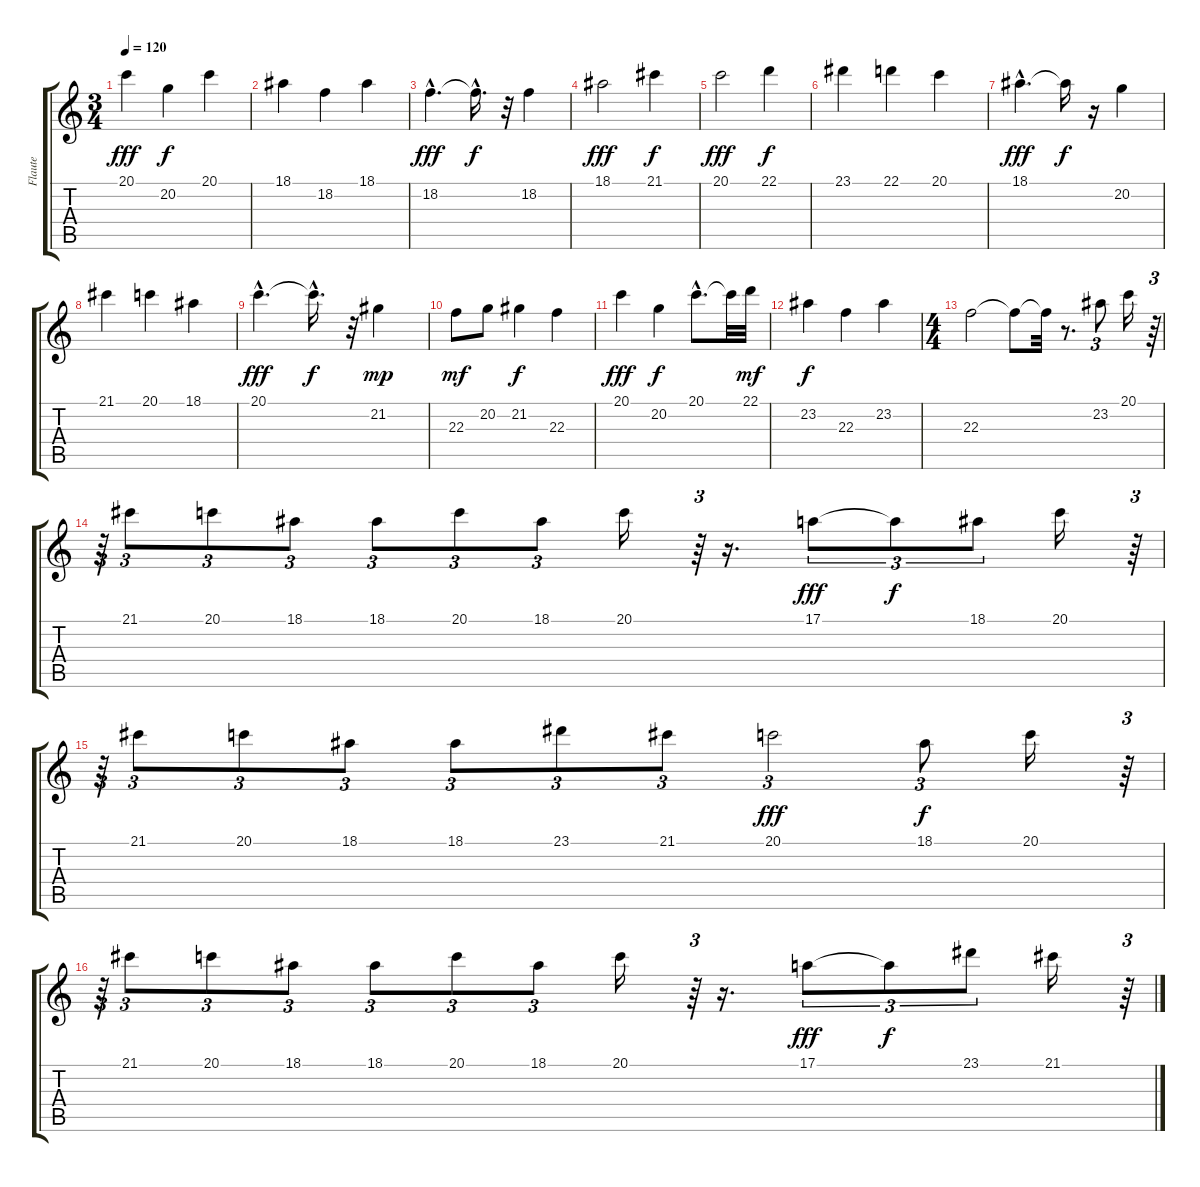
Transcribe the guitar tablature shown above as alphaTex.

\track ("Flaute" "Flaute") {instrument flute}
\staff {score tabs}
\tuning (E4 B3 G3 D3 A2 E2) {hide}
\ts (3 4)
\tempo 120
\clef g2
\ks c
20.1.4{dy fff} 20.2.4{dy f} 20.1.4 |
18.1.4 18.2.4 18.1.4 |
18.2{hac}.4{d dy fff} 18.2{hac t}.16{d dy f} r.32 18.2.4 |
18.1.2{dy fff} 21.1.4{dy f} |
20.1.2{dy fff} 22.1.4{dy f} |
23.1.4 22.1.4 20.1.4 |
18.1{hac}.4{d dy fff} 18.1{t}.16{dy f} r.16 20.2.4 |
21.1.4 20.1.4 18.1.4 |
20.1{hac}.4{d dy fff} 20.1{hac t}.16{d dy f} r.32 21.2.4{dy mp} |
22.3.8{dy mf} 20.2.8 21.2.4{dy f} 22.3.4 |
20.1.4{dy fff} 20.2.4{dy f} 20.1{hac}.8{d} 20.1{t}.32 22.1.32{dy mf} |
23.2.4{dy f} 22.3.4 23.2.4 |
\ts (4 4)
22.3.2 22.3{t}.8 22.3{t}.32 r.8{d} 23.2.8{tu (3 2)} 20.1.16 r.64{tu (3 2)} |
r.64{tu (3 2)} 21.1.8{tu (3 2)} 20.1.8{tu (3 2)} 18.1.8{tu (3 2)} 18.1.8{tu (3 2)} 20.1.8{tu (3 2)} 18.1.8{tu (3 2)} 20.1.16 r.64{tu (3 2)} r.16{d} 17.1.8{tu (3 2) dy fff} 17.1{t}.8{tu (3 2) dy f} 18.1.8{tu (3 2)} 20.1.16 r.64{tu (3 2)} |
r.64{tu (3 2)} 21.1.8{tu (3 2)} 20.1.8{tu (3 2)} 18.1.8{tu (3 2)} 18.1.8{tu (3 2)} 23.1.8{tu (3 2)} 21.1.8{tu (3 2)} 20.1.2{tu (3 2) dy fff} 18.1.8{tu (3 2) dy f} 20.1.16 r.64{tu (3 2)} |
r.64{tu (3 2)} 21.1.8{tu (3 2)} 20.1.8{tu (3 2)} 18.1.8{tu (3 2)} 18.1.8{tu (3 2)} 20.1.8{tu (3 2)} 18.1.8{tu (3 2)} 20.1.16 r.64{tu (3 2)} r.16{d} 17.1.8{tu (3 2) dy fff} 17.1{t}.8{tu (3 2) dy f} 23.1.8{tu (3 2)} 21.1.16 r.64{tu (3 2)}
